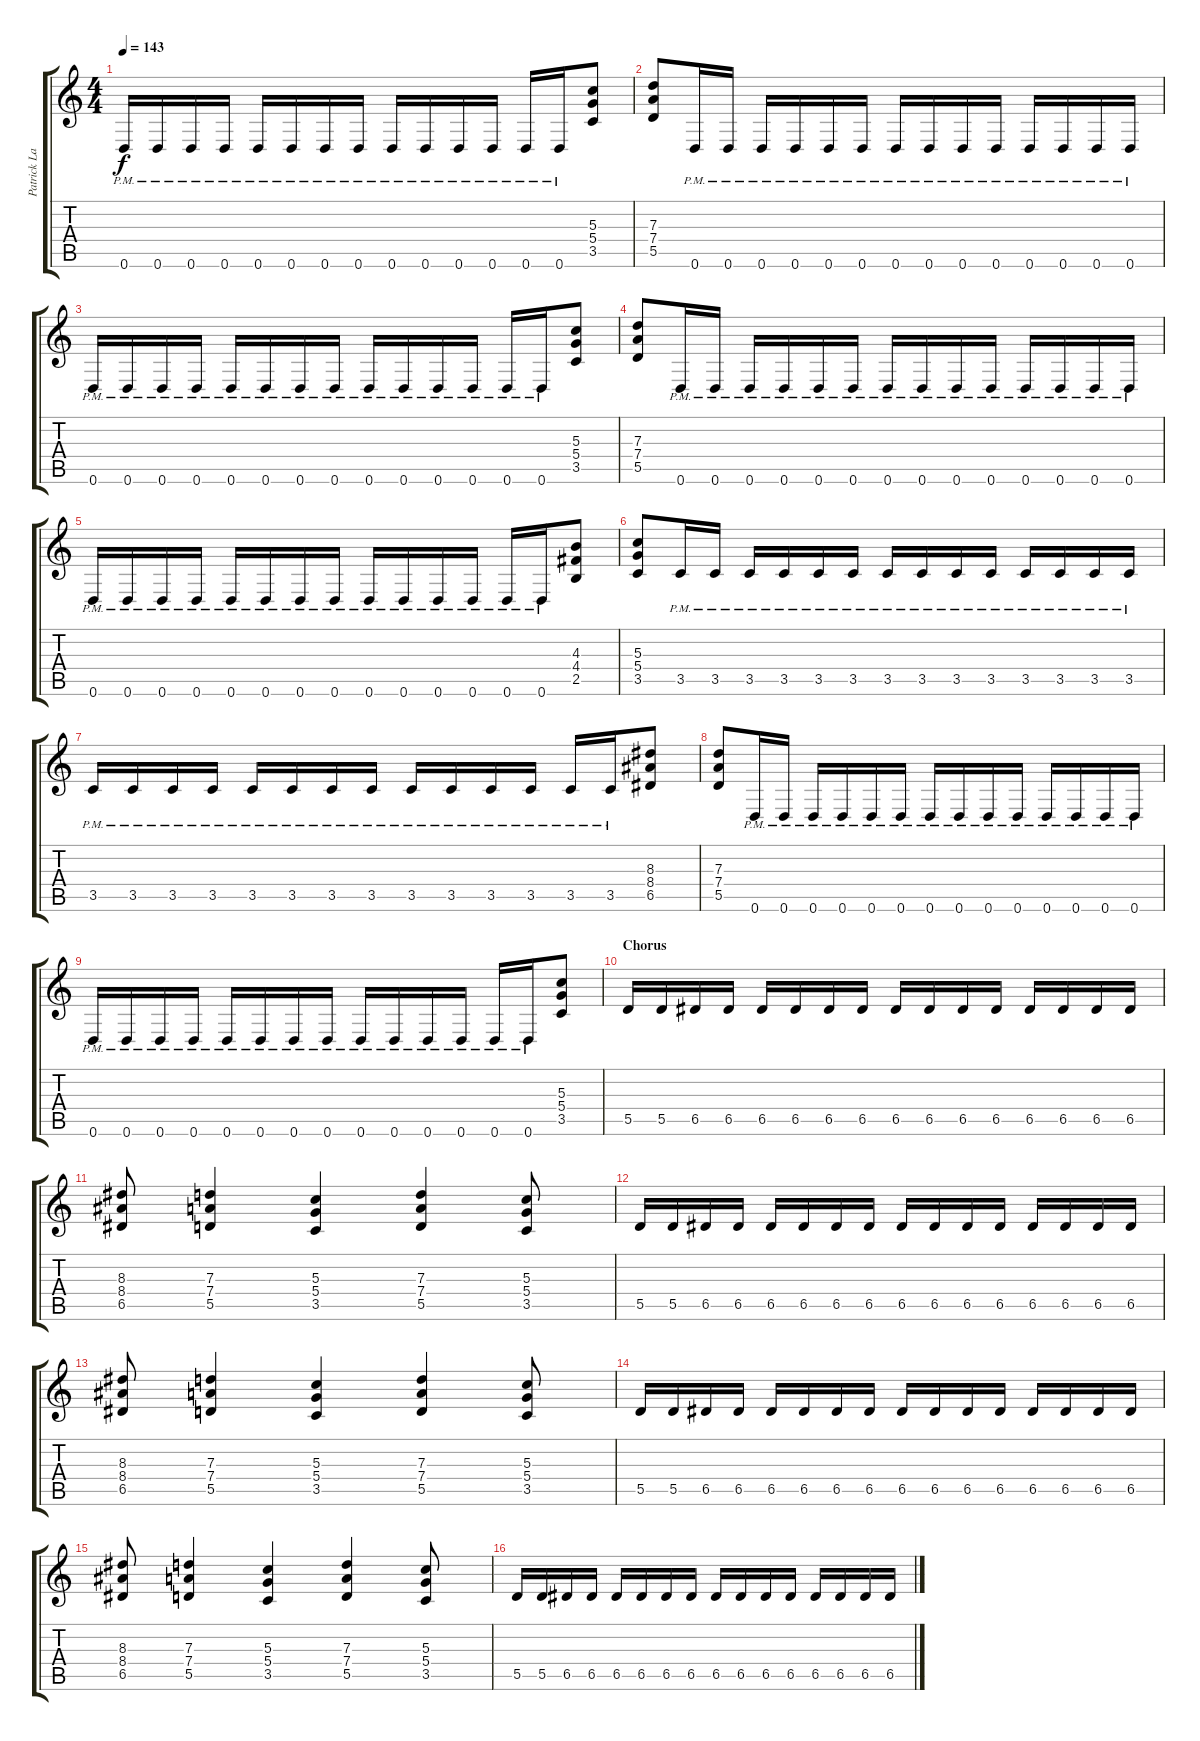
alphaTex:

\track ("Patrick Lachman" "Patrick La") {instrument distortionguitar}
\staff {score tabs}
\tuning (E4 B3 G3 D3 A2 D2) {hide}
\ts (4 4)
\tempo 143
\clef g2
\ks c
0.6{pm}.16{dy f} 0.6{pm}.16 0.6{pm}.16 0.6{pm}.16 0.6{pm}.16 0.6{pm}.16 0.6{pm}.16 0.6{pm}.16 0.6{pm}.16 0.6{pm}.16 0.6{pm}.16 0.6{pm}.16 0.6{pm}.16 0.6{pm}.16 (5.3 5.4 3.5).8 |
(7.3 7.4 5.5).8 0.6{pm}.16 0.6{pm}.16 0.6{pm}.16 0.6{pm}.16 0.6{pm}.16 0.6{pm}.16 0.6{pm}.16 0.6{pm}.16 0.6{pm}.16 0.6{pm}.16 0.6{pm}.16 0.6{pm}.16 0.6{pm}.16 0.6{pm}.16 |
0.6{pm}.16 0.6{pm}.16 0.6{pm}.16 0.6{pm}.16 0.6{pm}.16 0.6{pm}.16 0.6{pm}.16 0.6{pm}.16 0.6{pm}.16 0.6{pm}.16 0.6{pm}.16 0.6{pm}.16 0.6{pm}.16 0.6{pm}.16 (5.3 5.4 3.5).8 |
(7.3 7.4 5.5).8 0.6{pm}.16 0.6{pm}.16 0.6{pm}.16 0.6{pm}.16 0.6{pm}.16 0.6{pm}.16 0.6{pm}.16 0.6{pm}.16 0.6{pm}.16 0.6{pm}.16 0.6{pm}.16 0.6{pm}.16 0.6{pm}.16 0.6{pm}.16 |
0.6{pm}.16 0.6{pm}.16 0.6{pm}.16 0.6{pm}.16 0.6{pm}.16 0.6{pm}.16 0.6{pm}.16 0.6{pm}.16 0.6{pm}.16 0.6{pm}.16 0.6{pm}.16 0.6{pm}.16 0.6{pm}.16 0.6{pm}.16 (4.3 4.4 2.5).8 |
(5.3 5.4 3.5).8 3.5{pm}.16 3.5{pm}.16 3.5{pm}.16 3.5{pm}.16 3.5{pm}.16 3.5{pm}.16 3.5{pm}.16 3.5{pm}.16 3.5{pm}.16 3.5{pm}.16 3.5{pm}.16 3.5{pm}.16 3.5{pm}.16 3.5{pm}.16 |
3.5{pm}.16 3.5{pm}.16 3.5{pm}.16 3.5{pm}.16 3.5{pm}.16 3.5{pm}.16 3.5{pm}.16 3.5{pm}.16 3.5{pm}.16 3.5{pm}.16 3.5{pm}.16 3.5{pm}.16 3.5{pm}.16 3.5{pm}.16 (8.3 8.4 6.5).8 |
(7.3 7.4 5.5).8 0.6{pm}.16 0.6{pm}.16 0.6{pm}.16 0.6{pm}.16 0.6{pm}.16 0.6{pm}.16 0.6{pm}.16 0.6{pm}.16 0.6{pm}.16 0.6{pm}.16 0.6{pm}.16 0.6{pm}.16 0.6{pm}.16 0.6{pm}.16 |
0.6{pm}.16 0.6{pm}.16 0.6{pm}.16 0.6{pm}.16 0.6{pm}.16 0.6{pm}.16 0.6{pm}.16 0.6{pm}.16 0.6{pm}.16 0.6{pm}.16 0.6{pm}.16 0.6{pm}.16 0.6{pm}.16 0.6{pm}.16 (5.3 5.4 3.5).8 |
\section ("" "Chorus")
5.5.16 5.5.16 6.5.16 6.5.16 6.5.16 6.5.16 6.5.16 6.5.16 6.5.16 6.5.16 6.5.16 6.5.16 6.5.16 6.5.16 6.5.16 6.5.16 |
(8.3 8.4 6.5).8 (7.3 7.4 5.5).4 (5.3 5.4 3.5).4 (7.3 7.4 5.5).4 (5.3 5.4 3.5).8 |
5.5.16 5.5.16 6.5.16 6.5.16 6.5.16 6.5.16 6.5.16 6.5.16 6.5.16 6.5.16 6.5.16 6.5.16 6.5.16 6.5.16 6.5.16 6.5.16 |
(8.3 8.4 6.5).8 (7.3 7.4 5.5).4 (5.3 5.4 3.5).4 (7.3 7.4 5.5).4 (5.3 5.4 3.5).8 |
5.5.16 5.5.16 6.5.16 6.5.16 6.5.16 6.5.16 6.5.16 6.5.16 6.5.16 6.5.16 6.5.16 6.5.16 6.5.16 6.5.16 6.5.16 6.5.16 |
(8.3 8.4 6.5).8 (7.3 7.4 5.5).4 (5.3 5.4 3.5).4 (7.3 7.4 5.5).4 (5.3 5.4 3.5).8 |
5.5.16 5.5.16 6.5.16 6.5.16 6.5.16 6.5.16 6.5.16 6.5.16 6.5.16 6.5.16 6.5.16 6.5.16 6.5.16 6.5.16 6.5.16 6.5.16
